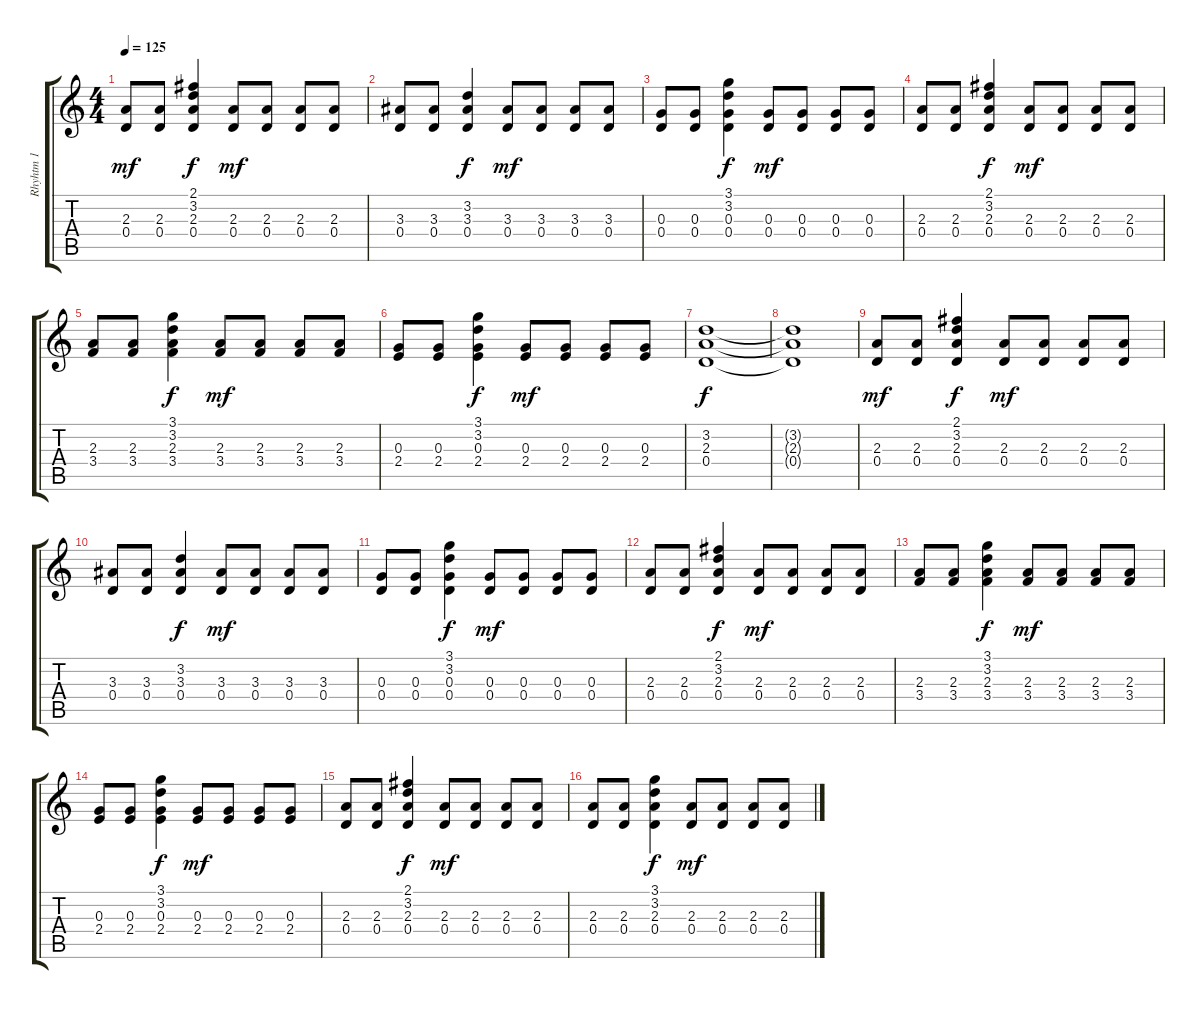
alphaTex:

\track ("Rhyhtm 1" "Rhyhtm 1") {instrument overdrivenguitar}
\staff {score tabs}
\tuning (E4 B3 G3 D3 A2 E2) {hide}
\ts (4 4)
\tempo 125
\clef g2
\ks c
(2.3 0.4).8{dy mf} (2.3 0.4).8 (2.1 3.2 2.3 0.4).4{dy f} (2.3 0.4).8{dy mf} (2.3 0.4).8 (2.3 0.4).8 (2.3 0.4).8 |
(3.3 0.4).8 (3.3 0.4).8 (3.2 3.3 0.4).4{dy f} (3.3 0.4).8{dy mf} (3.3 0.4).8 (3.3 0.4).8 (3.3 0.4).8 |
(0.3 0.4).8 (0.3 0.4).8 (3.1 3.2 0.3 0.4).4{dy f} (0.3 0.4).8{dy mf} (0.3 0.4).8 (0.3 0.4).8 (0.3 0.4).8 |
(2.3 0.4).8 (2.3 0.4).8 (2.1 3.2 2.3 0.4).4{dy f} (2.3 0.4).8{dy mf} (2.3 0.4).8 (2.3 0.4).8 (2.3 0.4).8 |
(2.3 3.4).8 (2.3 3.4).8 (3.1 3.2 2.3 3.4).4{dy f} (2.3 3.4).8{dy mf} (2.3 3.4).8 (2.3 3.4).8 (2.3 3.4).8 |
(0.3 2.4).8 (0.3 2.4).8 (3.1 3.2 0.3 2.4).4{dy f} (0.3 2.4).8{dy mf} (0.3 2.4).8 (0.3 2.4).8 (0.3 2.4).8 |
(3.2 2.3 0.4).1{dy f} |
(3.2{t} 2.3{t} 0.4{t}).1 |
(2.3 0.4).8{dy mf} (2.3 0.4).8 (2.1 3.2 2.3 0.4).4{dy f} (2.3 0.4).8{dy mf} (2.3 0.4).8 (2.3 0.4).8 (2.3 0.4).8 |
(3.3 0.4).8 (3.3 0.4).8 (3.2 3.3 0.4).4{dy f} (3.3 0.4).8{dy mf} (3.3 0.4).8 (3.3 0.4).8 (3.3 0.4).8 |
(0.3 0.4).8 (0.3 0.4).8 (3.1 3.2 0.3 0.4).4{dy f} (0.3 0.4).8{dy mf} (0.3 0.4).8 (0.3 0.4).8 (0.3 0.4).8 |
(2.3 0.4).8 (2.3 0.4).8 (2.1 3.2 2.3 0.4).4{dy f} (2.3 0.4).8{dy mf} (2.3 0.4).8 (2.3 0.4).8 (2.3 0.4).8 |
(2.3 3.4).8 (2.3 3.4).8 (3.1 3.2 2.3 3.4).4{dy f} (2.3 3.4).8{dy mf} (2.3 3.4).8 (2.3 3.4).8 (2.3 3.4).8 |
(0.3 2.4).8 (0.3 2.4).8 (3.1 3.2 0.3 2.4).4{dy f} (0.3 2.4).8{dy mf} (0.3 2.4).8 (0.3 2.4).8 (0.3 2.4).8 |
(2.3 0.4).8 (2.3 0.4).8 (2.1 3.2 2.3 0.4).4{dy f} (2.3 0.4).8{dy mf} (2.3 0.4).8 (2.3 0.4).8 (2.3 0.4).8 |
(2.3 0.4).8 (2.3 0.4).8 (3.1 3.2 2.3 0.4).4{dy f} (2.3 0.4).8{dy mf} (2.3 0.4).8 (2.3 0.4).8 (2.3 0.4).8
